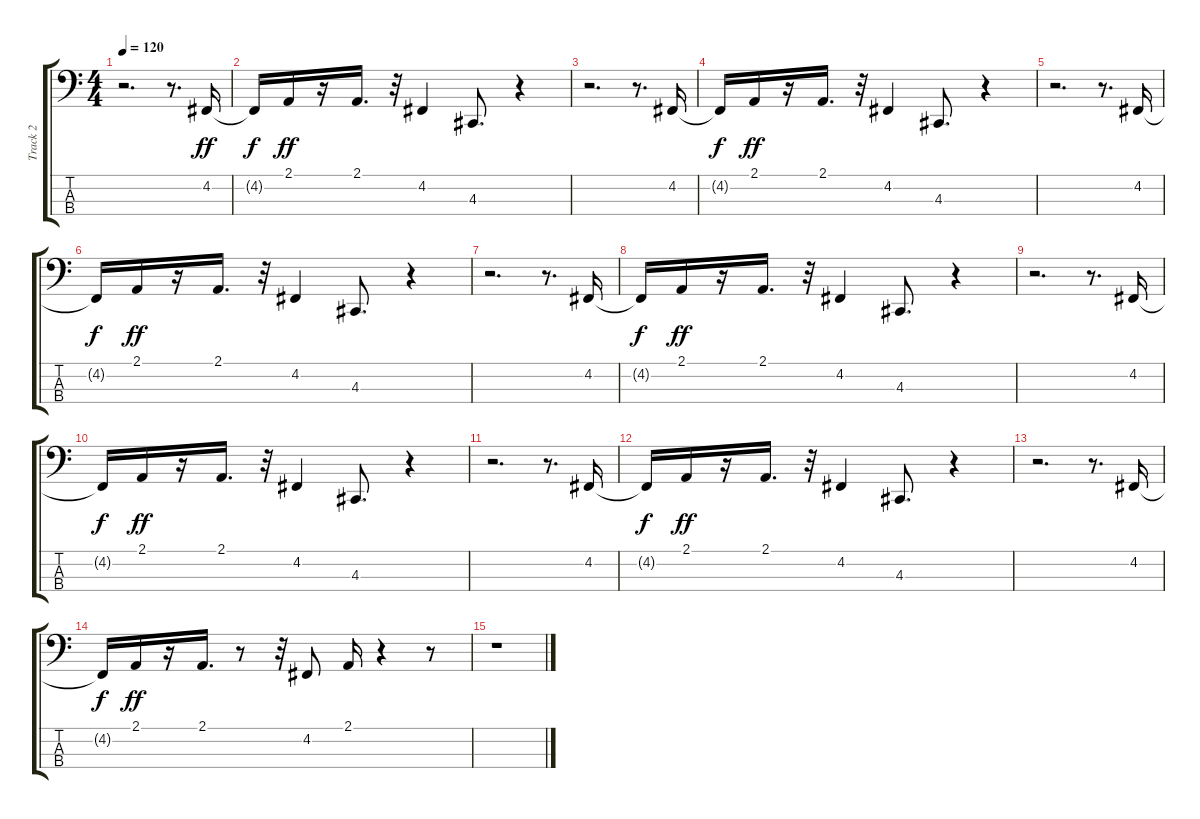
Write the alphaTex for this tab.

\track ("Track 2" "Track 2") {instrument lead1square}
\staff {score tabs}
\tuning (G2 D2 A1 E1) {hide}
\ts (4 4)
\tempo 120
\clef f4
\ks c
r.2{d dy ff} r.8{d} 4.2.16 |
4.2{t}.16{dy f} 2.1.16{dy ff} r.16 2.1.16{d} r.32 4.2.4 4.3.8{d} r.4 |
r.2{d} r.8{d} 4.2.16 |
4.2{t}.16{dy f} 2.1.16{dy ff} r.16 2.1.16{d} r.32 4.2.4 4.3.8{d} r.4 |
r.2{d} r.8{d} 4.2.16 |
4.2{t}.16{dy f} 2.1.16{dy ff} r.16 2.1.16{d} r.32 4.2.4 4.3.8{d} r.4 |
r.2{d} r.8{d} 4.2.16 |
4.2{t}.16{dy f} 2.1.16{dy ff} r.16 2.1.16{d} r.32 4.2.4 4.3.8{d} r.4 |
r.2{d} r.8{d} 4.2.16 |
4.2{t}.16{dy f} 2.1.16{dy ff} r.16 2.1.16{d} r.32 4.2.4 4.3.8{d} r.4 |
r.2{d} r.8{d} 4.2.16 |
4.2{t}.16{dy f} 2.1.16{dy ff} r.16 2.1.16{d} r.32 4.2.4 4.3.8{d} r.4 |
r.2{d} r.8{d} 4.2.16 |
4.2{t}.16{dy f} 2.1.16{dy ff} r.16 2.1.16{d} r.8 r.32 4.2.8 2.1.16 r.4 r.8 |
r.1
